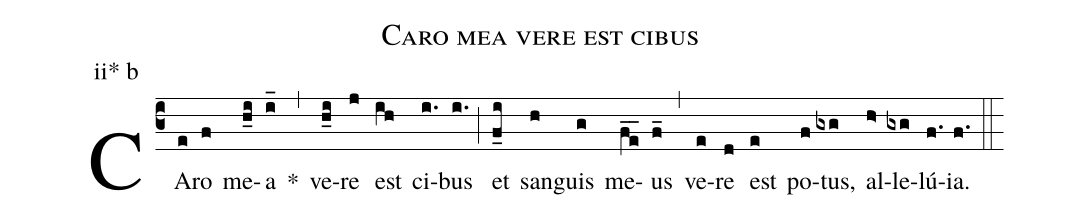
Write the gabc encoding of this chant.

name: Caro mea vere est cibus;
annotation: ii* b;
mode: 2;
%%
(c3)
CA(e)ro(f) me(h_i)a(i_) *(,)
ve(h_i)re(j) est(ih) ci(i.)bus(i.) (;)
et(f_i) san(h)guis(g) me(fe__)us(f_) (,)
ve(e)re(d) est(e) po(f)tus,(gxg) al(h>)le(gxg)lú(f.)ia.(f.) (::)
